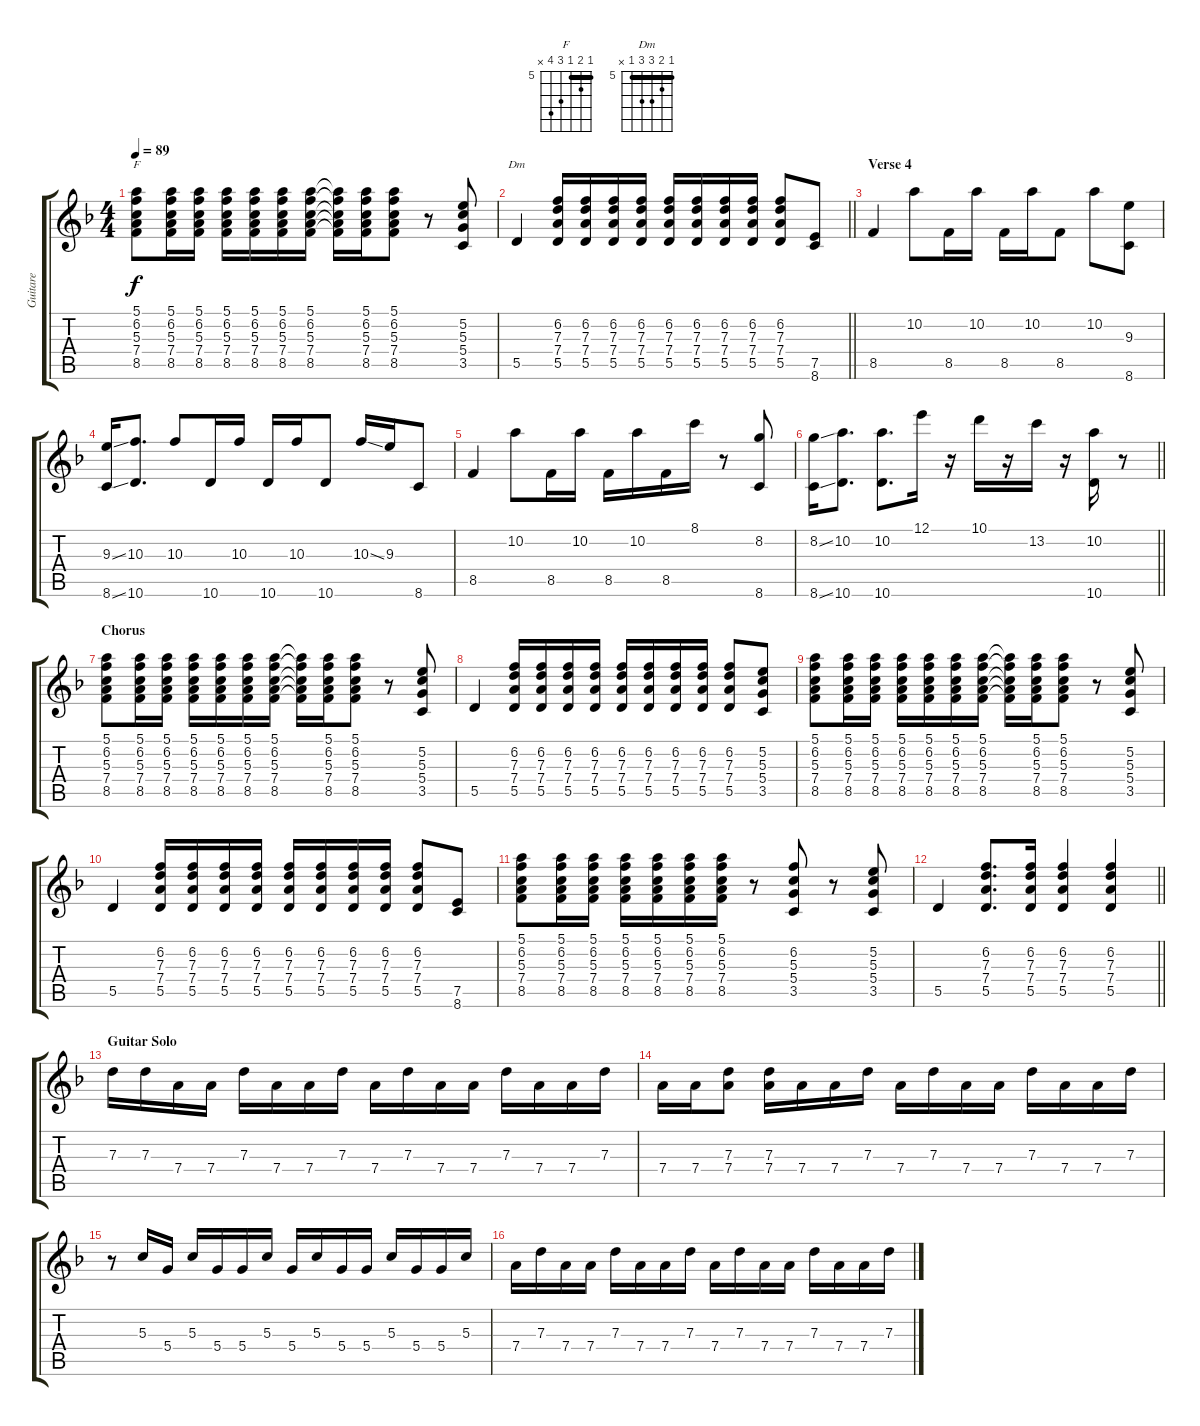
\track ("Guitare" "Guitare") {instrument electricguitarjazz}
\staff {score tabs}
\tuning (E4 B3 G3 D3 A2 E2) {hide}
\chord ("F" 5 6 5 7 8 x) {firstfret 5 barre 5}
\chord ("Dm" 5 6 7 7 5 x) {firstfret 5 barre 5}
\ts (4 4)
\tempo 89
\clef g2
\ks f
(5.1 6.2 5.3 7.4 8.5).8{ch "F" dy f} (5.1 6.2 5.3 7.4 8.5).16 (5.1 6.2 5.3 7.4 8.5).16 (5.1 6.2 5.3 7.4 8.5).16 (5.1 6.2 5.3 7.4 8.5).16 (5.1 6.2 5.3 7.4 8.5).16 (5.1 6.2 5.3 7.4 8.5).16 (5.1{t} 6.2{t} 5.3{t} 7.4{t} 8.5{t}).16 (5.1 6.2 5.3 7.4 8.5).16 (5.1 6.2 5.3 7.4 8.5).8 r.8 (5.2 5.3 5.4 3.5).8 |
\barLineRight lightlight
5.5.4{ch "Dm"} (6.2 7.3 7.4 5.5).16 (6.2 7.3 7.4 5.5).16 (6.2 7.3 7.4 5.5).16 (6.2 7.3 7.4 5.5).16 (6.2 7.3 7.4 5.5).16 (6.2 7.3 7.4 5.5).16 (6.2 7.3 7.4 5.5).16 (6.2 7.3 7.4 5.5).16 (6.2 7.3 7.4 5.5).8 (7.5 8.6).8 |
\section ("" "Verse 4")
8.5.4{volume 10} 10.2.8 8.5.16 10.2.16 8.5.16 10.2.16 8.5.8 10.2.8 (9.3 8.6).8 |
(9.3{ss} 8.6{ss}).16 (10.3 10.6).8{d} 10.3.8 10.6.16 10.3.16 10.6.16 10.3.16 10.6.8 10.3{ss}.16 9.3.16 8.6.8 |
8.5.4 10.2.8 8.5.16 10.2.16 8.5.16 10.2.16 8.5.16 8.1.16 r.8 (8.2 8.6).8 |
\barLineRight lightlight
(8.2{ss} 8.6{ss}).16 (10.2 10.6).8{d} (10.2 10.6).8{d} 12.1.16 r.16 10.1.16 r.16 13.2.16 r.16 (10.2 10.6).16 r.8 |
\section ("" "Chorus")
(5.1 6.2 5.3 7.4 8.5).8{volume 7} (5.1 6.2 5.3 7.4 8.5).16 (5.1 6.2 5.3 7.4 8.5).16 (5.1 6.2 5.3 7.4 8.5).16 (5.1 6.2 5.3 7.4 8.5).16 (5.1 6.2 5.3 7.4 8.5).16 (5.1 6.2 5.3 7.4 8.5).16 (5.1{t} 6.2{t} 5.3{t} 7.4{t} 8.5{t}).16 (5.1 6.2 5.3 7.4 8.5).16 (5.1 6.2 5.3 7.4 8.5).8 r.8 (5.2 5.3 5.4 3.5).8 |
5.5.4 (6.2 7.3 7.4 5.5).16 (6.2 7.3 7.4 5.5).16 (6.2 7.3 7.4 5.5).16 (6.2 7.3 7.4 5.5).16 (6.2 7.3 7.4 5.5).16 (6.2 7.3 7.4 5.5).16 (6.2 7.3 7.4 5.5).16 (6.2 7.3 7.4 5.5).16 (6.2 7.3 7.4 5.5).8 (5.2 5.3 5.4 3.5).8 |
(5.1 6.2 5.3 7.4 8.5).8 (5.1 6.2 5.3 7.4 8.5).16 (5.1 6.2 5.3 7.4 8.5).16 (5.1 6.2 5.3 7.4 8.5).16 (5.1 6.2 5.3 7.4 8.5).16 (5.1 6.2 5.3 7.4 8.5).16 (5.1 6.2 5.3 7.4 8.5).16 (5.1{t} 6.2{t} 5.3{t} 7.4{t} 8.5{t}).16 (5.1 6.2 5.3 7.4 8.5).16 (5.1 6.2 5.3 7.4 8.5).8 r.8 (5.2 5.3 5.4 3.5).8 |
5.5.4 (6.2 7.3 7.4 5.5).16 (6.2 7.3 7.4 5.5).16 (6.2 7.3 7.4 5.5).16 (6.2 7.3 7.4 5.5).16 (6.2 7.3 7.4 5.5).16 (6.2 7.3 7.4 5.5).16 (6.2 7.3 7.4 5.5).16 (6.2 7.3 7.4 5.5).16 (6.2 7.3 7.4 5.5).8 (7.5 8.6).8 |
(5.1 6.2 5.3 7.4 8.5).8 (5.1 6.2 5.3 7.4 8.5).16 (5.1 6.2 5.3 7.4 8.5).16 (5.1 6.2 5.3 7.4 8.5).16 (5.1 6.2 5.3 7.4 8.5).16 (5.1 6.2 5.3 7.4 8.5).16 (5.1 6.2 5.3 7.4 8.5).16 r.8 (6.2 5.3 5.4 3.5).8 r.8 (5.2 5.3 5.4 3.5).8 |
\barLineRight lightlight
5.5.4 (6.2 7.3 7.4 5.5).8{d} (6.2 7.3 7.4 5.5).16 (6.2 7.3 7.4 5.5).4 (6.2 7.3 7.4 5.5).4 |
\section ("" "Guitar Solo")
7.3.16{volume 9} 7.3.16 7.4.16 7.4.16 7.3.16 7.4.16 7.4.16 7.3.16 7.4.16 7.3.16 7.4.16 7.4.16 7.3.16 7.4.16 7.4.16 7.3.16 |
7.4.16 7.4.16 (7.3 7.4).8 (7.3 7.4).16 7.4.16 7.4.16 7.3.16 7.4.16 7.3.16 7.4.16 7.4.16 7.3.16 7.4.16 7.4.16 7.3.16 |
r.8 5.3.16 5.4.16 5.3.16 5.4.16 5.4.16 5.3.16 5.4.16 5.3.16 5.4.16 5.4.16 5.3.16 5.4.16 5.4.16 5.3.16 |
7.4.16 7.3.16 7.4.16 7.4.16 7.3.16 7.4.16 7.4.16 7.3.16 7.4.16 7.3.16 7.4.16 7.4.16 7.3.16 7.4.16 7.4.16 7.3.16
